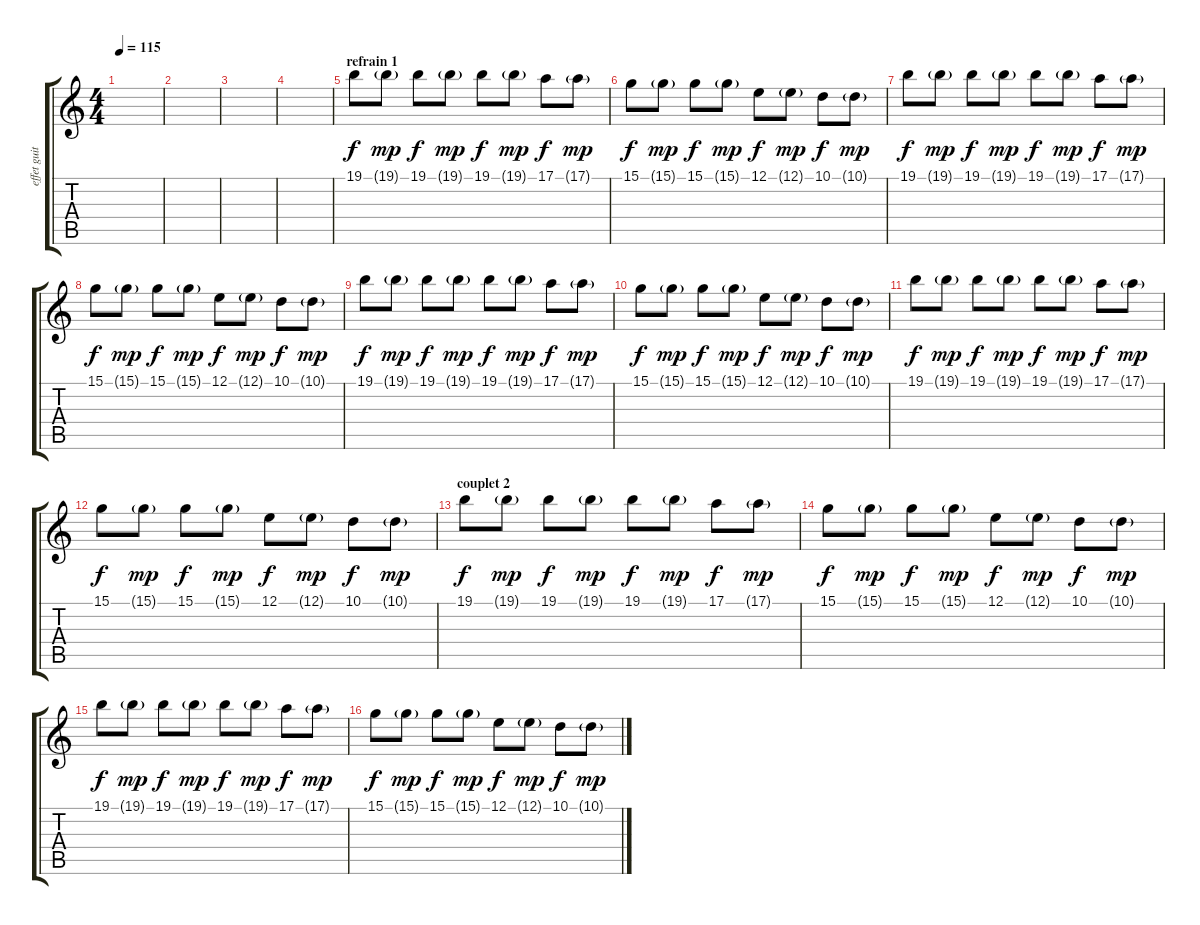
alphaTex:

\track ("effet guitare" "effet guit") {instrument pad4choir}
\staff {score tabs}
\tuning (E4 B3 G3 D3 A2 E2) {hide}
\ts (4 4)
\tempo 115
\clef g2
\ks c
|
|
|
|
\section ("" "refrain 1")
19.1.8 19.1{g}.8{dy mp} 19.1.8{dy f} 19.1{g}.8{dy mp} 19.1.8{dy f} 19.1{g}.8{dy mp} 17.1.8{dy f} 17.1{g}.8{dy mp} |
15.1.8{dy f} 15.1{g}.8{dy mp} 15.1.8{dy f} 15.1{g}.8{dy mp} 12.1.8{dy f} 12.1{g}.8{dy mp} 10.1.8{dy f} 10.1{g}.8{dy mp} |
19.1.8{dy f} 19.1{g}.8{dy mp} 19.1.8{dy f} 19.1{g}.8{dy mp} 19.1.8{dy f} 19.1{g}.8{dy mp} 17.1.8{dy f} 17.1{g}.8{dy mp} |
15.1.8{dy f} 15.1{g}.8{dy mp} 15.1.8{dy f} 15.1{g}.8{dy mp} 12.1.8{dy f} 12.1{g}.8{dy mp} 10.1.8{dy f} 10.1{g}.8{dy mp} |
19.1.8{dy f} 19.1{g}.8{dy mp} 19.1.8{dy f} 19.1{g}.8{dy mp} 19.1.8{dy f} 19.1{g}.8{dy mp} 17.1.8{dy f} 17.1{g}.8{dy mp} |
15.1.8{dy f} 15.1{g}.8{dy mp} 15.1.8{dy f} 15.1{g}.8{dy mp} 12.1.8{dy f} 12.1{g}.8{dy mp} 10.1.8{dy f} 10.1{g}.8{dy mp} |
19.1.8{dy f} 19.1{g}.8{dy mp} 19.1.8{dy f} 19.1{g}.8{dy mp} 19.1.8{dy f} 19.1{g}.8{dy mp} 17.1.8{dy f} 17.1{g}.8{dy mp} |
15.1.8{dy f} 15.1{g}.8{dy mp} 15.1.8{dy f} 15.1{g}.8{dy mp} 12.1.8{dy f} 12.1{g}.8{dy mp} 10.1.8{dy f} 10.1{g}.8{dy mp} |
\section ("" "couplet 2")
19.1.8{dy f volume 11} 19.1{g}.8{dy mp} 19.1.8{dy f} 19.1{g}.8{dy mp} 19.1.8{dy f} 19.1{g}.8{dy mp} 17.1.8{dy f} 17.1{g}.8{dy mp} |
15.1.8{dy f} 15.1{g}.8{dy mp} 15.1.8{dy f} 15.1{g}.8{dy mp} 12.1.8{dy f} 12.1{g}.8{dy mp} 10.1.8{dy f} 10.1{g}.8{dy mp} |
19.1.8{dy f} 19.1{g}.8{dy mp} 19.1.8{dy f} 19.1{g}.8{dy mp} 19.1.8{dy f} 19.1{g}.8{dy mp} 17.1.8{dy f} 17.1{g}.8{dy mp} |
15.1.8{dy f} 15.1{g}.8{dy mp} 15.1.8{dy f} 15.1{g}.8{dy mp} 12.1.8{dy f} 12.1{g}.8{dy mp} 10.1.8{dy f} 10.1{g}.8{dy mp}
